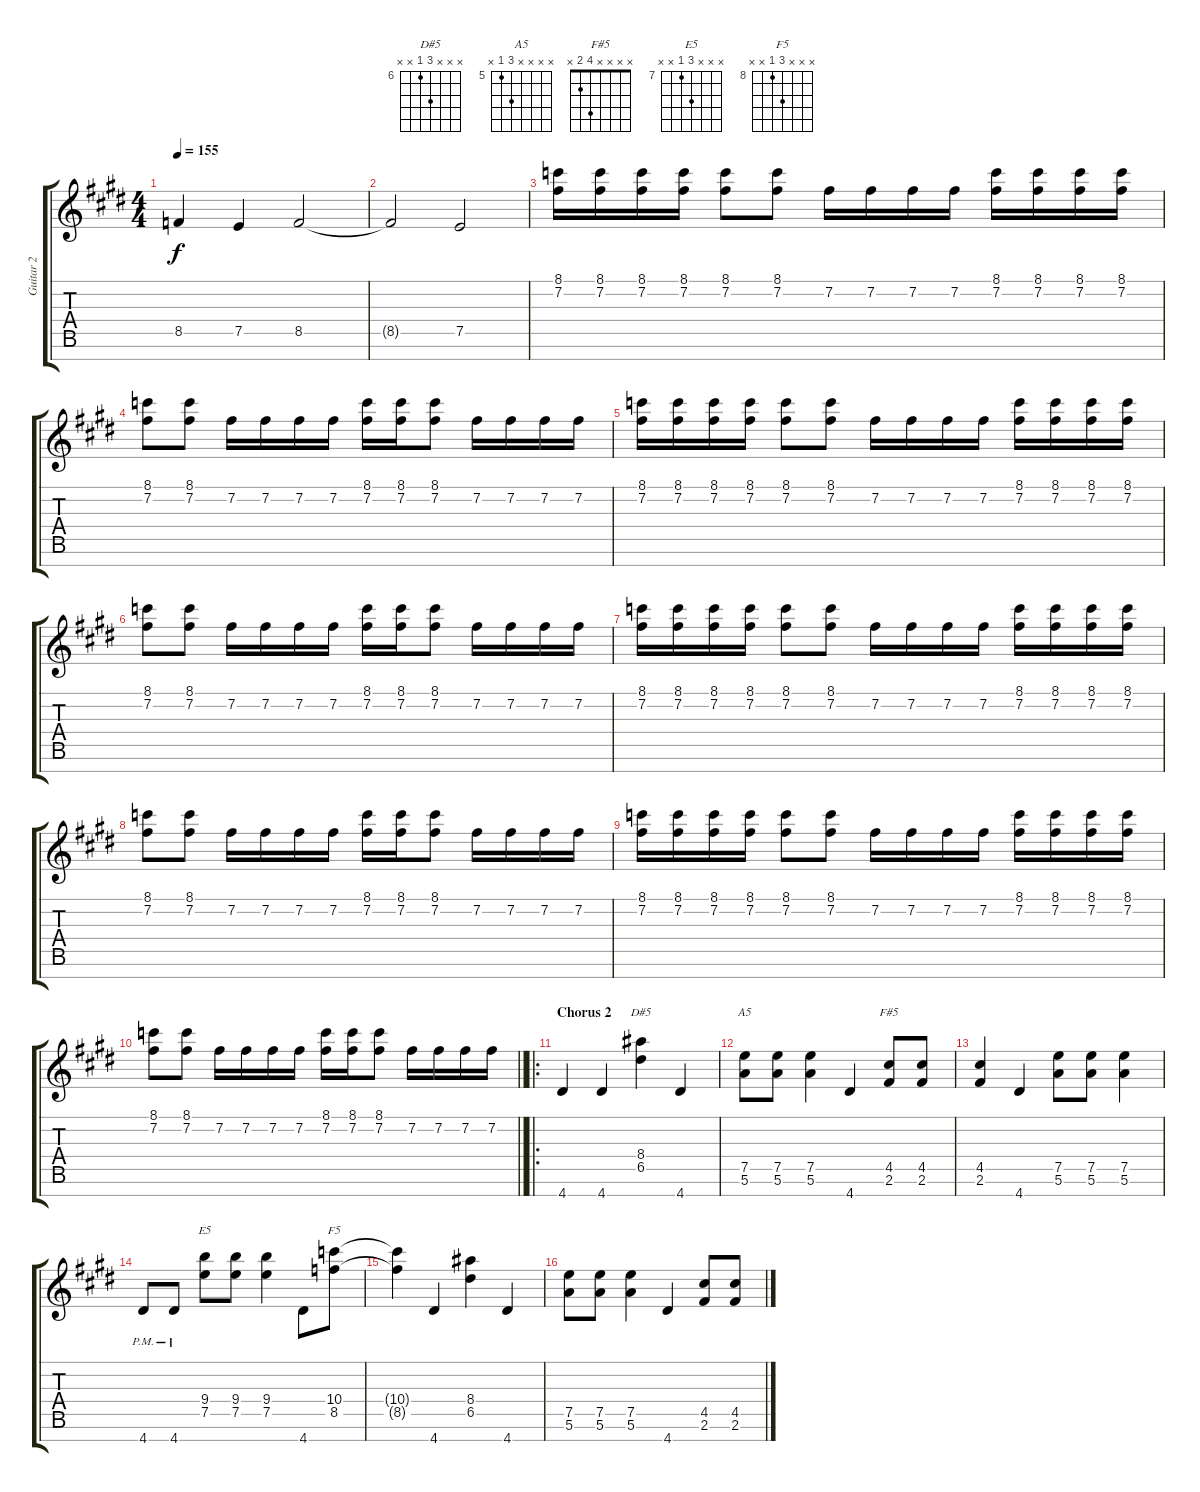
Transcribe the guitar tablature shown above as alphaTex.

\track ("Guitar 2" "Guitar 2") {instrument distortionguitar}
\staff {score tabs}
\tuning (E4 B3 G3 D3 A2 E2 B1) {hide}
\chord ("D#5" x x x 8 6 x x) {firstfret 6}
\chord ("A5" x x x x 7 5 x) {firstfret 5}
\chord ("F#5" x x x x 4 2 x)
\chord ("E5" x x x 9 7 x x) {firstfret 7}
\chord ("F5" x x x 10 8 x x) {firstfret 8}
\ts (4 4)
\tempo 155
\clef g2
\ks e
8.5.4{dy f} 7.5.4 8.5.2 |
8.5{t}.2 7.5.2 |
(8.1 7.2).16 (8.1 7.2).16 (8.1 7.2).16 (8.1 7.2).16 (8.1 7.2).8 (8.1 7.2).8 7.2.16 7.2.16 7.2.16 7.2.16 (8.1 7.2).16 (8.1 7.2).16 (8.1 7.2).16 (8.1 7.2).16 |
(8.1 7.2).8 (8.1 7.2).8 7.2.16 7.2.16 7.2.16 7.2.16 (8.1 7.2).16 (8.1 7.2).16 (8.1 7.2).8 7.2.16 7.2.16 7.2.16 7.2.16 |
(8.1 7.2).16 (8.1 7.2).16 (8.1 7.2).16 (8.1 7.2).16 (8.1 7.2).8 (8.1 7.2).8 7.2.16 7.2.16 7.2.16 7.2.16 (8.1 7.2).16 (8.1 7.2).16 (8.1 7.2).16 (8.1 7.2).16 |
(8.1 7.2).8 (8.1 7.2).8 7.2.16 7.2.16 7.2.16 7.2.16 (8.1 7.2).16 (8.1 7.2).16 (8.1 7.2).8 7.2.16 7.2.16 7.2.16 7.2.16 |
(8.1 7.2).16 (8.1 7.2).16 (8.1 7.2).16 (8.1 7.2).16 (8.1 7.2).8 (8.1 7.2).8 7.2.16 7.2.16 7.2.16 7.2.16 (8.1 7.2).16 (8.1 7.2).16 (8.1 7.2).16 (8.1 7.2).16 |
(8.1 7.2).8 (8.1 7.2).8 7.2.16 7.2.16 7.2.16 7.2.16 (8.1 7.2).16 (8.1 7.2).16 (8.1 7.2).8 7.2.16 7.2.16 7.2.16 7.2.16 |
(8.1 7.2).16 (8.1 7.2).16 (8.1 7.2).16 (8.1 7.2).16 (8.1 7.2).8 (8.1 7.2).8 7.2.16 7.2.16 7.2.16 7.2.16 (8.1 7.2).16 (8.1 7.2).16 (8.1 7.2).16 (8.1 7.2).16 |
\barLineRight lightlight
(8.1 7.2).8 (8.1 7.2).8 7.2.16 7.2.16 7.2.16 7.2.16 (8.1 7.2).16 (8.1 7.2).16 (8.1 7.2).8 7.2.16 7.2.16 7.2.16 7.2.16 |
\ro
\section ("" "Chorus 2")
4.7.4{ot 8vb} 4.7.4{ot 8vb} (8.4 6.5).4{ch "D#5" ot 8vb} 4.7.4{ot 8vb} |
(7.5 5.6).8{ch "A5" ot 8vb} (7.5 5.6).8{ot 8vb} (7.5 5.6).4{ot 8vb} 4.7.4{ot 8vb} (4.5 2.6).8{ch "F#5" ot 8vb} (4.5 2.6).8{ot 8vb} |
(4.5 2.6).4{ot 8vb} 4.7.4{ot 8vb} (7.5 5.6).8{ot 8vb} (7.5 5.6).8{ot 8vb} (7.5 5.6).4{ot 8vb} |
4.7{pm}.8{ot 8vb} 4.7{pm}.8{ot 8vb} (9.4 7.5).8{ch "E5" ot 8vb} (9.4 7.5).8{ot 8vb} (9.4 7.5).4{ot 8vb} 4.7.8{ot 8vb} (10.4 8.5).8{ch "F5" ot 8vb} |
(10.4{t} 8.5{t}).4{ot 8vb} 4.7.4{ot 8vb} (8.4 6.5).4{ot 8vb} 4.7.4{ot 8vb} |
(7.5 5.6).8{ot 8vb} (7.5 5.6).8{ot 8vb} (7.5 5.6).4{ot 8vb} 4.7.4{ot 8vb} (4.5 2.6).8{ot 8vb} (4.5 2.6).8{ot 8vb}
